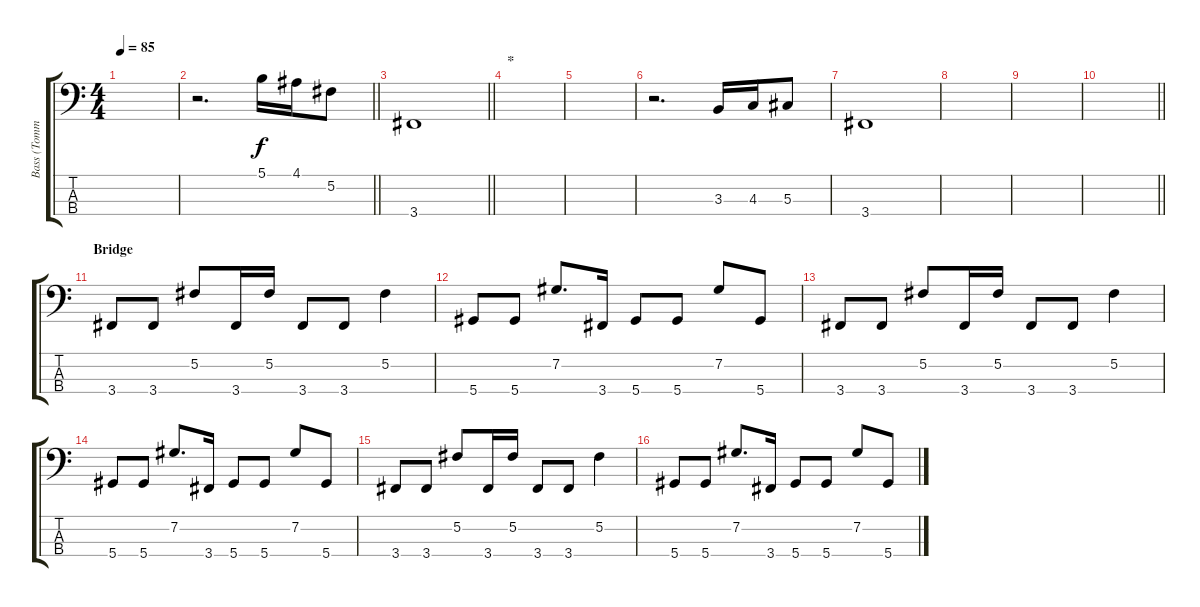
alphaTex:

\track ("Bass (Tommy Stinson)" "Bass (Tomm") {instrument electricbassfinger}
\staff {score tabs}
\tuning (Gb2 Db2 Ab1 Eb1) {hide}
\ts (4 4)
\tempo 85
\clef f4
\ks c
|
\barLineRight lightlight
r.2{d} 5.1.16 4.1.16 5.2.8 |
\barLineRight lightlight
3.4.1 |
\section ("" "*")
|
|
r.2{d} 3.3.16 4.3.16 5.3.8 |
3.4.1 |
|
|
\barLineRight lightlight
|
\section ("" "Bridge")
3.4.8 3.4.8 5.2.8 3.4.16 5.2.16 3.4.8 3.4.8 5.2.4 |
5.4.8 5.4.8 7.2.8{d} 3.4.16 5.4.8 5.4.8 7.2.8 5.4.8 |
3.4.8 3.4.8 5.2.8 3.4.16 5.2.16 3.4.8 3.4.8 5.2.4 |
5.4.8 5.4.8 7.2.8{d} 3.4.16 5.4.8 5.4.8 7.2.8 5.4.8 |
3.4.8 3.4.8 5.2.8 3.4.16 5.2.16 3.4.8 3.4.8 5.2.4 |
5.4.8 5.4.8 7.2.8{d} 3.4.16 5.4.8 5.4.8 7.2.8 5.4.8
